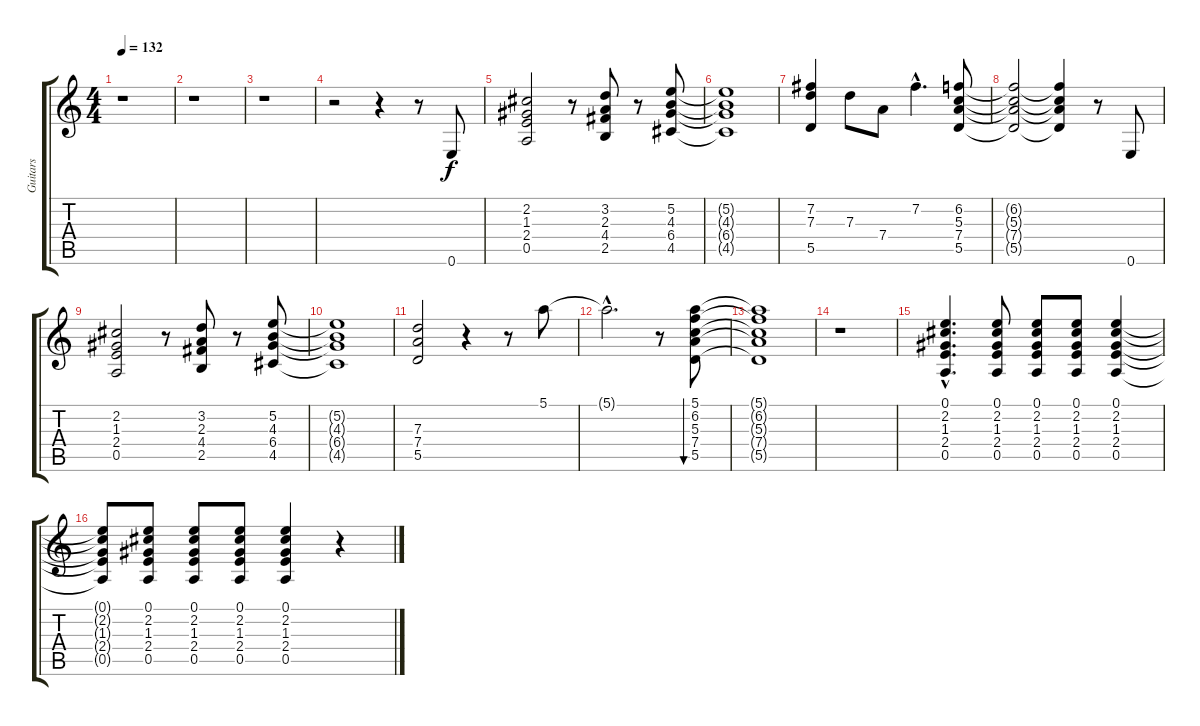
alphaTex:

\track ("Guitars" "Guitars") {instrument acousticguitarsteel}
\staff {score tabs}
\tuning (E4 B3 G3 D3 A2 E2) {hide}
\ts (4 4)
\tempo 132
\clef g2
\ks c
r.1{dy f instrument acousticguitarsteel} |
r.1 |
r.1 |
r.2 r.4 r.8 0.6.8 |
(2.2 1.3 2.4 0.5).2 r.8 (3.2 2.3 4.4 2.5).8 r.8 (5.2 4.3 6.4 4.5).8 |
(5.2{t} 4.3{t} 6.4{t} 4.5{t}).1 |
(7.2 7.3 5.5).4 7.3.8 7.4.8 7.2{hac}.4{d} (6.2 5.3 7.4 5.5).8 |
(6.2{t} 5.3{t} 7.4{t} 5.5{t}).2 (6.2{t} 5.3{t} 7.4{t} 5.5{t}).4 r.8 0.6.8 |
(2.2 1.3 2.4 0.5).2 r.8 (3.2 2.3 4.4 2.5).8 r.8 (5.2 4.3 6.4 4.5).8 |
(5.2{t} 4.3{t} 6.4{t} 4.5{t}).1 |
(7.3 7.4 5.5).2 r.4 r.8 5.1.8 |
5.1{hac t}.2{d} r.8 (5.1 6.2 5.3 7.4 5.5).8{bu 240} |
(5.1{t} 6.2{t} 5.3{t} 7.4{t} 5.5{t}).1 |
r.1 |
(0.1{hac} 2.2{hac} 1.3{hac} 2.4{hac} 0.5{hac}).4{d} (0.1 2.2 1.3 2.4 0.5).8 (0.1 2.2 1.3 2.4 0.5).8 (0.1 2.2 1.3 2.4 0.5).8 (0.1 2.2 1.3 2.4 0.5).4 |
(0.1{t} 2.2{t} 1.3{t} 2.4{t} 0.5{t}).8 (0.1 2.2 1.3 2.4 0.5).8 (0.1 2.2 1.3 2.4 0.5).8 (0.1 2.2 1.3 2.4 0.5).8 (0.1 2.2 1.3 2.4 0.5).4 r.4
